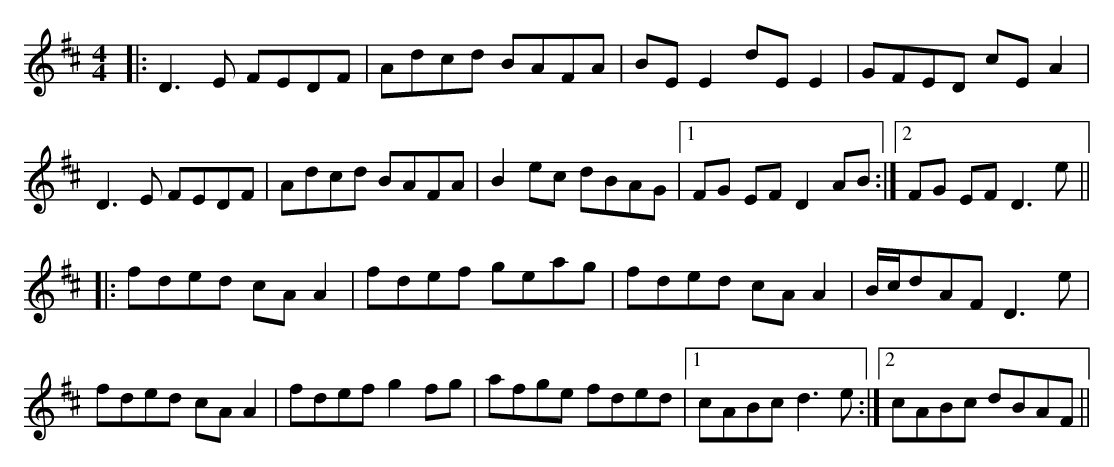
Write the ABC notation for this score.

X:1
M:4/4
K:D
|:D3E FEDF|Adcd BAFA|BE E2 dE E2|GFED cEA2|
D3E FEDF|Adcd BAFA|B2 ec dBAG|1 FG EF D2AB:|2 FG EF D3e||
|:fded cAA2|fdef geag|fded cAA2|B/c/dAF D3e|
fded cAA2|fdef g2fg|afge fded|1 cABc d3e:|2 cABc dBAF||
